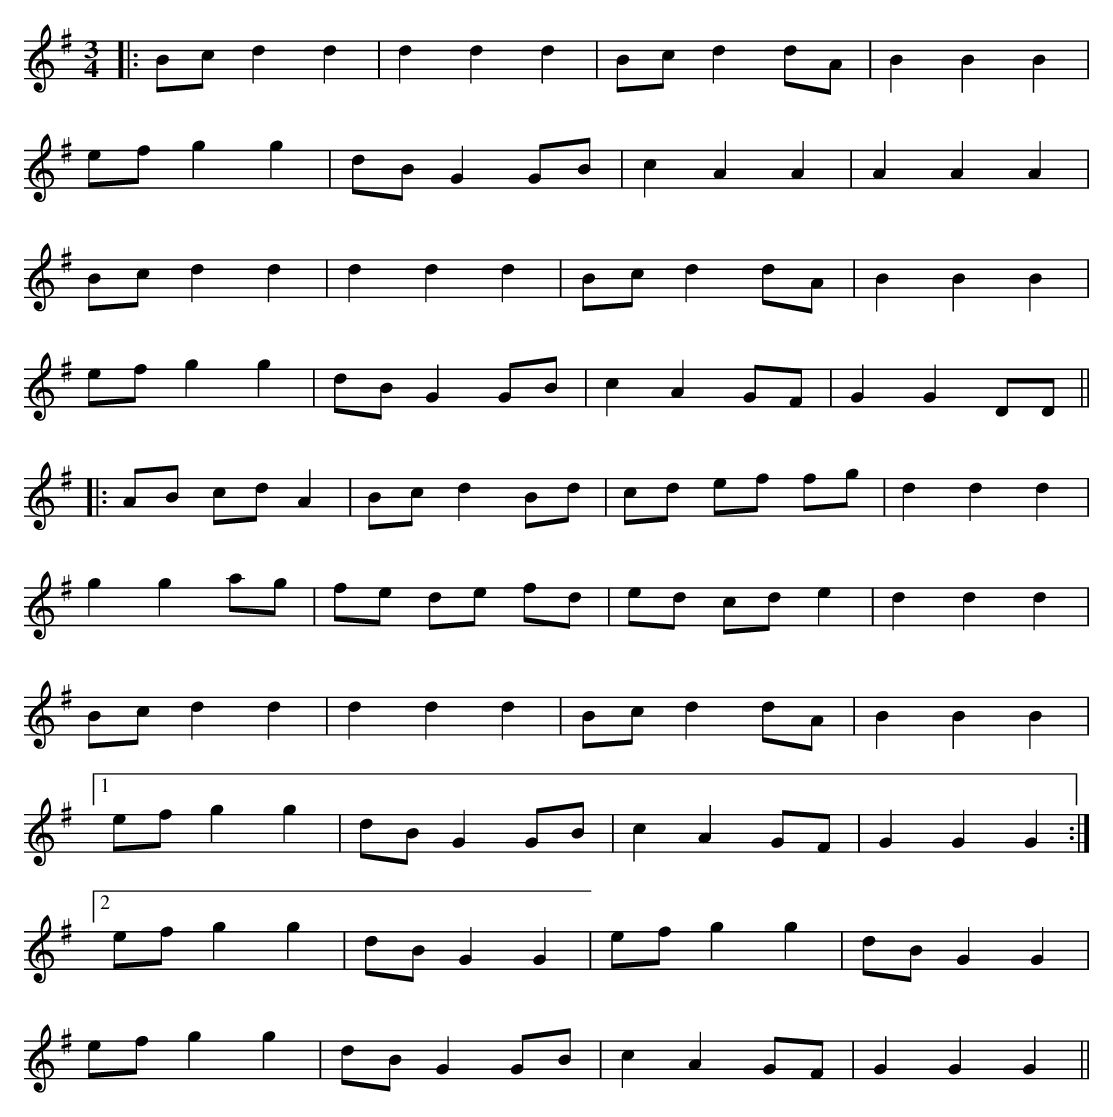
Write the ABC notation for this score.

X:1
M:3/4
K:G
|:Bc d2 d2|d2 d2 d2|Bc d2 dA|B2 B2 B2|
ef g2 g2|dB G2 GB|c2 A2 A2|A2 A2 A2|
Bc d2 d2|d2 d2 d2|Bc d2 dA|B2 B2 B2|
ef g2 g2|dB G2 GB|c2 A2 GF|G2 G2 DD||
|:AB cd A2|Bc d2 Bd|cd ef fg|d2 d2 d2|
g2 g2 ag|fe de fd|ed cd e2|d2 d2 d2|
Bc d2 d2|d2 d2 d2|Bc d2 dA|B2 B2 B2|
[1ef g2 g2|dB G2 GB|c2 A2 GF|G2 G2 G2:|
[2ef g2 g2|dB G2 G2|ef g2 g2|dB G2 G2|
ef g2 g2|dB G2 GB|c2 A2 GF|G2 G2 G2||
